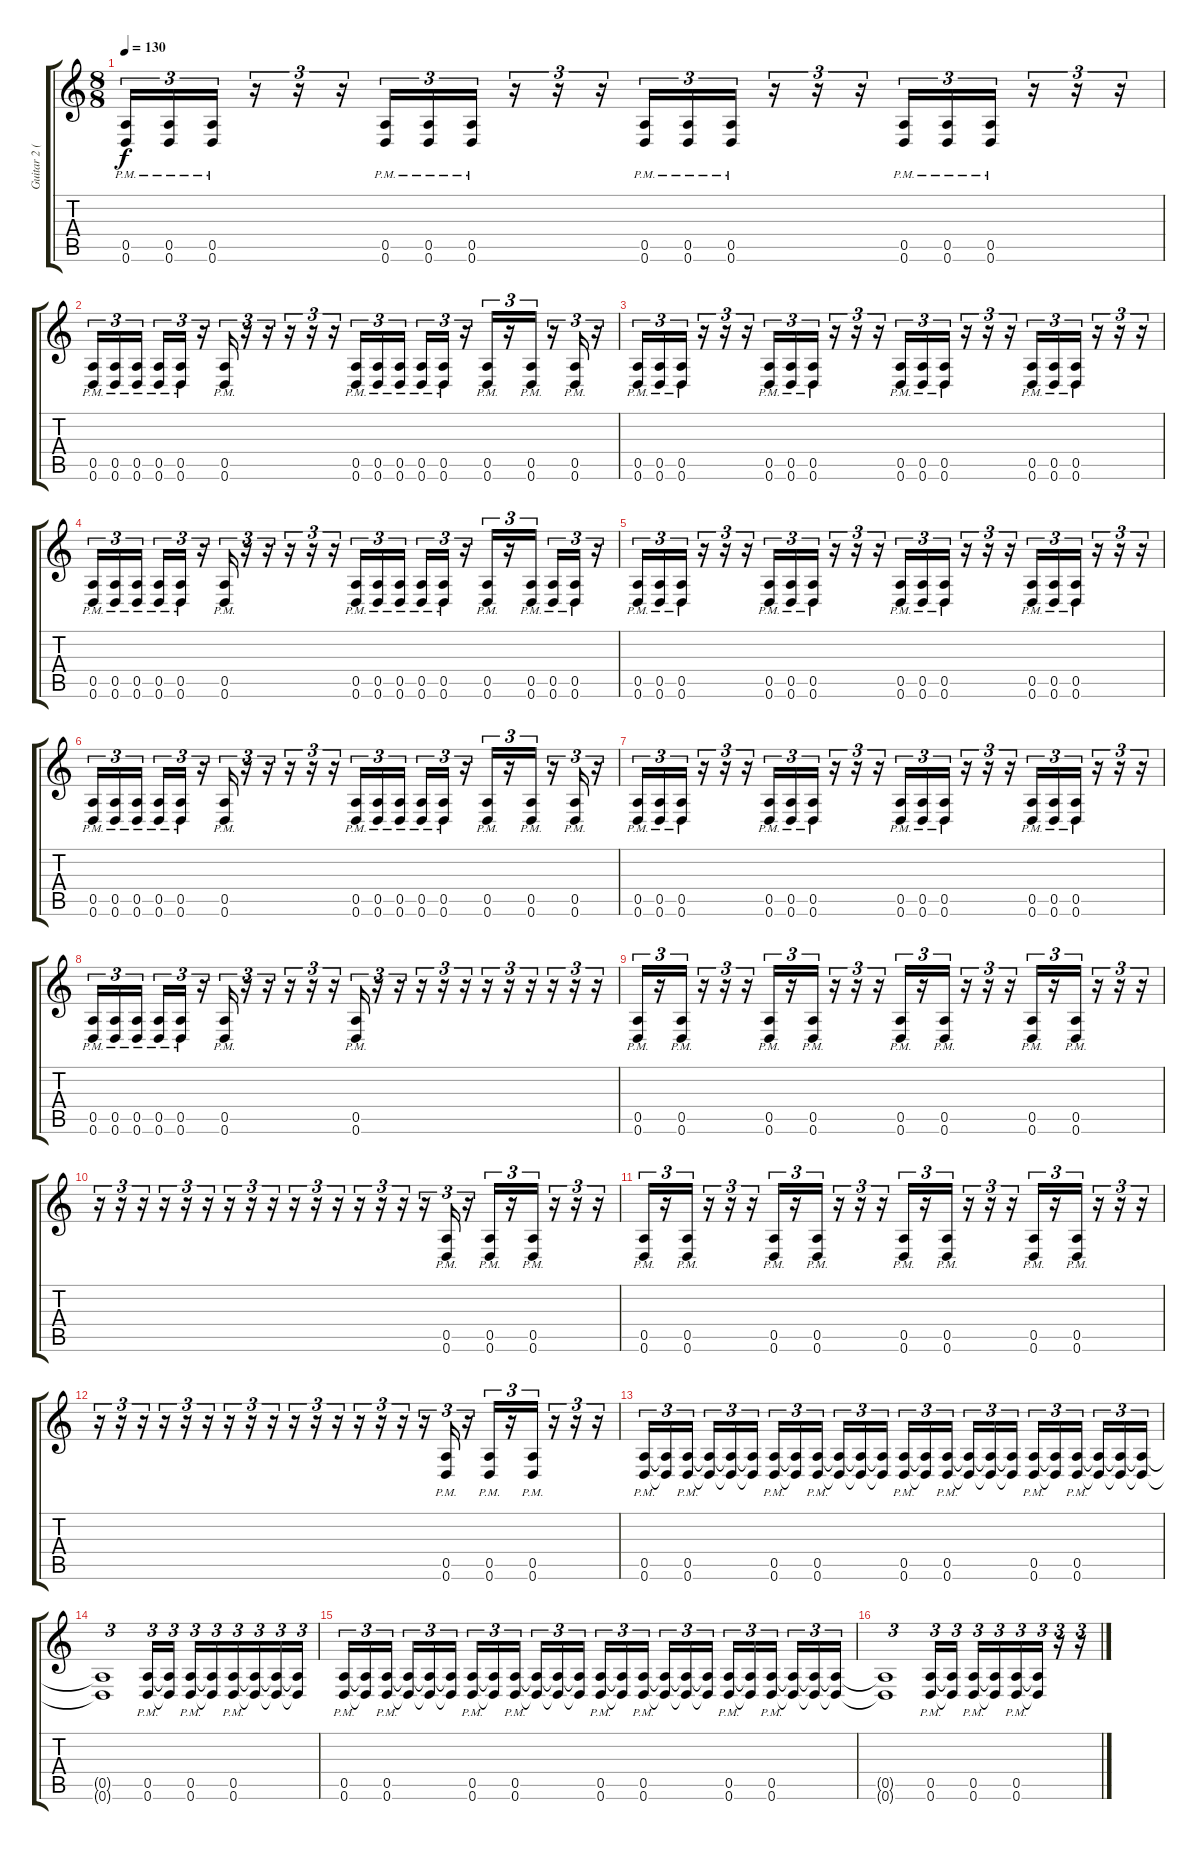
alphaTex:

\track ("Guitar 2 (left speaker)" "Guitar 2 (") {instrument distortionguitar}
\staff {score tabs}
\tuning (E4 B3 G3 D3 A2 D2) {hide}
\ts (8 8)
\tempo 130
\clef g2
\ks c
(0.5{pm} 0.6{pm}).16{tu (3 2) dy f} (0.5{pm} 0.6{pm}).16{tu (3 2)} (0.5{pm} 0.6{pm}).16{tu (3 2)} r.16{tu (3 2)} r.16{tu (3 2)} r.16{tu (3 2)} (0.5{pm} 0.6{pm}).16{tu (3 2)} (0.5{pm} 0.6{pm}).16{tu (3 2)} (0.5{pm} 0.6{pm}).16{tu (3 2)} r.16{tu (3 2)} r.16{tu (3 2)} r.16{tu (3 2)} (0.5{pm} 0.6{pm}).16{tu (3 2)} (0.5{pm} 0.6{pm}).16{tu (3 2)} (0.5{pm} 0.6{pm}).16{tu (3 2)} r.16{tu (3 2)} r.16{tu (3 2)} r.16{tu (3 2)} (0.5{pm} 0.6{pm}).16{tu (3 2)} (0.5{pm} 0.6{pm}).16{tu (3 2)} (0.5{pm} 0.6{pm}).16{tu (3 2)} r.16{tu (3 2)} r.16{tu (3 2)} r.16{tu (3 2)} |
(0.5{pm} 0.6{pm}).16{tu (3 2)} (0.5{pm} 0.6{pm}).16{tu (3 2)} (0.5{pm} 0.6{pm}).16{tu (3 2)} (0.5{pm} 0.6{pm}).16{tu (3 2)} (0.5{pm} 0.6{pm}).16{tu (3 2)} r.16{tu (3 2)} (0.5{pm} 0.6{pm}).16{tu (3 2)} r.16{tu (3 2)} r.16{tu (3 2)} r.16{tu (3 2)} r.16{tu (3 2)} r.16{tu (3 2)} (0.5{pm} 0.6{pm}).16{tu (3 2)} (0.5{pm} 0.6{pm}).16{tu (3 2)} (0.5{pm} 0.6{pm}).16{tu (3 2)} (0.5{pm} 0.6{pm}).16{tu (3 2)} (0.5{pm} 0.6{pm}).16{tu (3 2)} r.16{tu (3 2)} (0.5{pm} 0.6{pm}).16{tu (3 2)} r.16{tu (3 2)} (0.5{pm} 0.6{pm}).16{tu (3 2)} r.16{tu (3 2)} (0.5{pm} 0.6{pm}).16{tu (3 2)} r.16{tu (3 2)} |
(0.5{pm} 0.6{pm}).16{tu (3 2)} (0.5{pm} 0.6{pm}).16{tu (3 2)} (0.5{pm} 0.6{pm}).16{tu (3 2)} r.16{tu (3 2)} r.16{tu (3 2)} r.16{tu (3 2)} (0.5{pm} 0.6{pm}).16{tu (3 2)} (0.5{pm} 0.6{pm}).16{tu (3 2)} (0.5{pm} 0.6{pm}).16{tu (3 2)} r.16{tu (3 2)} r.16{tu (3 2)} r.16{tu (3 2)} (0.5{pm} 0.6{pm}).16{tu (3 2)} (0.5{pm} 0.6{pm}).16{tu (3 2)} (0.5{pm} 0.6{pm}).16{tu (3 2)} r.16{tu (3 2)} r.16{tu (3 2)} r.16{tu (3 2)} (0.5{pm} 0.6{pm}).16{tu (3 2)} (0.5{pm} 0.6{pm}).16{tu (3 2)} (0.5{pm} 0.6{pm}).16{tu (3 2)} r.16{tu (3 2)} r.16{tu (3 2)} r.16{tu (3 2)} |
(0.5{pm} 0.6{pm}).16{tu (3 2)} (0.5{pm} 0.6{pm}).16{tu (3 2)} (0.5{pm} 0.6{pm}).16{tu (3 2)} (0.5{pm} 0.6{pm}).16{tu (3 2)} (0.5{pm} 0.6{pm}).16{tu (3 2)} r.16{tu (3 2)} (0.5{pm} 0.6{pm}).16{tu (3 2)} r.16{tu (3 2)} r.16{tu (3 2)} r.16{tu (3 2)} r.16{tu (3 2)} r.16{tu (3 2)} (0.5{pm} 0.6{pm}).16{tu (3 2)} (0.5{pm} 0.6{pm}).16{tu (3 2)} (0.5{pm} 0.6{pm}).16{tu (3 2)} (0.5{pm} 0.6{pm}).16{tu (3 2)} (0.5{pm} 0.6{pm}).16{tu (3 2)} r.16{tu (3 2)} (0.5{pm} 0.6{pm}).16{tu (3 2)} r.16{tu (3 2)} (0.5{pm} 0.6{pm}).16{tu (3 2)} (0.5{pm} 0.6{pm}).16{tu (3 2)} (0.5{pm} 0.6{pm}).16{tu (3 2)} r.16{tu (3 2)} |
(0.5{pm} 0.6{pm}).16{tu (3 2)} (0.5{pm} 0.6{pm}).16{tu (3 2)} (0.5{pm} 0.6{pm}).16{tu (3 2)} r.16{tu (3 2)} r.16{tu (3 2)} r.16{tu (3 2)} (0.5{pm} 0.6{pm}).16{tu (3 2)} (0.5{pm} 0.6{pm}).16{tu (3 2)} (0.5{pm} 0.6{pm}).16{tu (3 2)} r.16{tu (3 2)} r.16{tu (3 2)} r.16{tu (3 2)} (0.5{pm} 0.6{pm}).16{tu (3 2)} (0.5{pm} 0.6{pm}).16{tu (3 2)} (0.5{pm} 0.6{pm}).16{tu (3 2)} r.16{tu (3 2)} r.16{tu (3 2)} r.16{tu (3 2)} (0.5{pm} 0.6{pm}).16{tu (3 2)} (0.5{pm} 0.6{pm}).16{tu (3 2)} (0.5{pm} 0.6{pm}).16{tu (3 2)} r.16{tu (3 2)} r.16{tu (3 2)} r.16{tu (3 2)} |
(0.5{pm} 0.6{pm}).16{tu (3 2)} (0.5{pm} 0.6{pm}).16{tu (3 2)} (0.5{pm} 0.6{pm}).16{tu (3 2)} (0.5{pm} 0.6{pm}).16{tu (3 2)} (0.5{pm} 0.6{pm}).16{tu (3 2)} r.16{tu (3 2)} (0.5{pm} 0.6{pm}).16{tu (3 2)} r.16{tu (3 2)} r.16{tu (3 2)} r.16{tu (3 2)} r.16{tu (3 2)} r.16{tu (3 2)} (0.5{pm} 0.6{pm}).16{tu (3 2)} (0.5{pm} 0.6{pm}).16{tu (3 2)} (0.5{pm} 0.6{pm}).16{tu (3 2)} (0.5{pm} 0.6{pm}).16{tu (3 2)} (0.5{pm} 0.6{pm}).16{tu (3 2)} r.16{tu (3 2)} (0.5{pm} 0.6{pm}).16{tu (3 2)} r.16{tu (3 2)} (0.5{pm} 0.6{pm}).16{tu (3 2)} r.16{tu (3 2)} (0.5{pm} 0.6{pm}).16{tu (3 2)} r.16{tu (3 2)} |
(0.5{pm} 0.6{pm}).16{tu (3 2)} (0.5{pm} 0.6{pm}).16{tu (3 2)} (0.5{pm} 0.6{pm}).16{tu (3 2)} r.16{tu (3 2)} r.16{tu (3 2)} r.16{tu (3 2)} (0.5{pm} 0.6{pm}).16{tu (3 2)} (0.5{pm} 0.6{pm}).16{tu (3 2)} (0.5{pm} 0.6{pm}).16{tu (3 2)} r.16{tu (3 2)} r.16{tu (3 2)} r.16{tu (3 2)} (0.5{pm} 0.6{pm}).16{tu (3 2)} (0.5{pm} 0.6{pm}).16{tu (3 2)} (0.5{pm} 0.6{pm}).16{tu (3 2)} r.16{tu (3 2)} r.16{tu (3 2)} r.16{tu (3 2)} (0.5{pm} 0.6{pm}).16{tu (3 2)} (0.5{pm} 0.6{pm}).16{tu (3 2)} (0.5{pm} 0.6{pm}).16{tu (3 2)} r.16{tu (3 2)} r.16{tu (3 2)} r.16{tu (3 2)} |
(0.5{pm} 0.6{pm}).16{tu (3 2)} (0.5{pm} 0.6{pm}).16{tu (3 2)} (0.5{pm} 0.6{pm}).16{tu (3 2)} (0.5{pm} 0.6{pm}).16{tu (3 2)} (0.5{pm} 0.6{pm}).16{tu (3 2)} r.16{tu (3 2)} (0.5{pm} 0.6{pm}).16{tu (3 2)} r.16{tu (3 2)} r.16{tu (3 2)} r.16{tu (3 2)} r.16{tu (3 2)} r.16{tu (3 2)} (0.5{pm} 0.6{pm}).16{tu (3 2)} r.16{tu (3 2)} r.16{tu (3 2)} r.16{tu (3 2)} r.16{tu (3 2)} r.16{tu (3 2)} r.16{tu (3 2)} r.16{tu (3 2)} r.16{tu (3 2)} r.16{tu (3 2)} r.16{tu (3 2)} r.16{tu (3 2)} |
(0.5{pm} 0.6{pm}).16{tu (3 2)} r.16{tu (3 2)} (0.5{pm} 0.6{pm}).16{tu (3 2)} r.16{tu (3 2)} r.16{tu (3 2)} r.16{tu (3 2)} (0.5{pm} 0.6{pm}).16{tu (3 2)} r.16{tu (3 2)} (0.5{pm} 0.6{pm}).16{tu (3 2)} r.16{tu (3 2)} r.16{tu (3 2)} r.16{tu (3 2)} (0.5{pm} 0.6{pm}).16{tu (3 2)} r.16{tu (3 2)} (0.5{pm} 0.6{pm}).16{tu (3 2)} r.16{tu (3 2)} r.16{tu (3 2)} r.16{tu (3 2)} (0.5{pm} 0.6{pm}).16{tu (3 2)} r.16{tu (3 2)} (0.5{pm} 0.6{pm}).16{tu (3 2)} r.16{tu (3 2)} r.16{tu (3 2)} r.16{tu (3 2)} |
r.16{tu (3 2)} r.16{tu (3 2)} r.16{tu (3 2)} r.16{tu (3 2)} r.16{tu (3 2)} r.16{tu (3 2)} r.16{tu (3 2)} r.16{tu (3 2)} r.16{tu (3 2)} r.16{tu (3 2)} r.16{tu (3 2)} r.16{tu (3 2)} r.16{tu (3 2)} r.16{tu (3 2)} r.16{tu (3 2)} r.16{tu (3 2)} (0.5{pm} 0.6{pm}).16{tu (3 2)} r.16{tu (3 2)} (0.5{pm} 0.6{pm}).16{tu (3 2)} r.16{tu (3 2)} (0.5{pm} 0.6{pm}).16{tu (3 2)} r.16{tu (3 2)} r.16{tu (3 2)} r.16{tu (3 2)} |
(0.5{pm} 0.6{pm}).16{tu (3 2)} r.16{tu (3 2)} (0.5{pm} 0.6{pm}).16{tu (3 2)} r.16{tu (3 2)} r.16{tu (3 2)} r.16{tu (3 2)} (0.5{pm} 0.6{pm}).16{tu (3 2)} r.16{tu (3 2)} (0.5{pm} 0.6{pm}).16{tu (3 2)} r.16{tu (3 2)} r.16{tu (3 2)} r.16{tu (3 2)} (0.5{pm} 0.6{pm}).16{tu (3 2)} r.16{tu (3 2)} (0.5{pm} 0.6{pm}).16{tu (3 2)} r.16{tu (3 2)} r.16{tu (3 2)} r.16{tu (3 2)} (0.5{pm} 0.6{pm}).16{tu (3 2)} r.16{tu (3 2)} (0.5{pm} 0.6{pm}).16{tu (3 2)} r.16{tu (3 2)} r.16{tu (3 2)} r.16{tu (3 2)} |
r.16{tu (3 2)} r.16{tu (3 2)} r.16{tu (3 2)} r.16{tu (3 2)} r.16{tu (3 2)} r.16{tu (3 2)} r.16{tu (3 2)} r.16{tu (3 2)} r.16{tu (3 2)} r.16{tu (3 2)} r.16{tu (3 2)} r.16{tu (3 2)} r.16{tu (3 2)} r.16{tu (3 2)} r.16{tu (3 2)} r.16{tu (3 2)} (0.5{pm} 0.6{pm}).16{tu (3 2)} r.16{tu (3 2)} (0.5{pm} 0.6{pm}).16{tu (3 2)} r.16{tu (3 2)} (0.5{pm} 0.6{pm}).16{tu (3 2)} r.16{tu (3 2)} r.16{tu (3 2)} r.16{tu (3 2)} |
(0.5{pm} 0.6{pm}).16{tu (3 2)} (0.5{t} 0.6{t}).16{tu (3 2)} (0.5{pm} 0.6{pm}).16{tu (3 2)} (0.5{t} 0.6{t}).16{tu (3 2)} (0.5{t} 0.6{t}).16{tu (3 2)} (0.5{t} 0.6{t}).16{tu (3 2)} (0.5{pm} 0.6{pm}).16{tu (3 2)} (0.5{t} 0.6{t}).16{tu (3 2)} (0.5{pm} 0.6{pm}).16{tu (3 2)} (0.5{t} 0.6{t}).16{tu (3 2)} (0.5{t} 0.6{t}).16{tu (3 2)} (0.5{t} 0.6{t}).16{tu (3 2)} (0.5{pm} 0.6{pm}).16{tu (3 2)} (0.5{t} 0.6{t}).16{tu (3 2)} (0.5{pm} 0.6{pm}).16{tu (3 2)} (0.5{t} 0.6{t}).16{tu (3 2)} (0.5{t} 0.6{t}).16{tu (3 2)} (0.5{t} 0.6{t}).16{tu (3 2)} (0.5{pm} 0.6{pm}).16{tu (3 2)} (0.5{t} 0.6{t}).16{tu (3 2)} (0.5{pm} 0.6{pm}).16{tu (3 2)} (0.5{t} 0.6{t}).16{tu (3 2)} (0.5{t} 0.6{t}).16{tu (3 2)} (0.5{t} 0.6{t}).16{tu (3 2)} |
(0.5{t} 0.6{t}).1{tu (3 2)} (0.5{pm} 0.6{pm}).16{tu (3 2)} (0.5{t} 0.6{t}).16{tu (3 2)} (0.5{pm} 0.6{pm}).16{tu (3 2)} (0.5{t} 0.6{t}).16{tu (3 2)} (0.5{pm} 0.6{pm}).16{tu (3 2)} (0.5{t} 0.6{t}).16{tu (3 2)} (0.5{t} 0.6{t}).16{tu (3 2)} (0.5{t} 0.6{t}).16{tu (3 2)} |
(0.5{pm} 0.6{pm}).16{tu (3 2)} (0.5{t} 0.6{t}).16{tu (3 2)} (0.5{pm} 0.6{pm}).16{tu (3 2)} (0.5{t} 0.6{t}).16{tu (3 2)} (0.5{t} 0.6{t}).16{tu (3 2)} (0.5{t} 0.6{t}).16{tu (3 2)} (0.5{pm} 0.6{pm}).16{tu (3 2)} (0.5{t} 0.6{t}).16{tu (3 2)} (0.5{pm} 0.6{pm}).16{tu (3 2)} (0.5{t} 0.6{t}).16{tu (3 2)} (0.5{t} 0.6{t}).16{tu (3 2)} (0.5{t} 0.6{t}).16{tu (3 2)} (0.5{pm} 0.6{pm}).16{tu (3 2)} (0.5{t} 0.6{t}).16{tu (3 2)} (0.5{pm} 0.6{pm}).16{tu (3 2)} (0.5{t} 0.6{t}).16{tu (3 2)} (0.5{t} 0.6{t}).16{tu (3 2)} (0.5{t} 0.6{t}).16{tu (3 2)} (0.5{pm} 0.6{pm}).16{tu (3 2)} (0.5{t} 0.6{t}).16{tu (3 2)} (0.5{pm} 0.6{pm}).16{tu (3 2)} (0.5{t} 0.6{t}).16{tu (3 2)} (0.5{t} 0.6{t}).16{tu (3 2)} (0.5{t} 0.6{t}).16{tu (3 2)} |
(0.5{t} 0.6{t}).1{tu (3 2)} (0.5{pm} 0.6{pm}).16{tu (3 2)} (0.5{t} 0.6{t}).16{tu (3 2)} (0.5{pm} 0.6{pm}).16{tu (3 2)} (0.5{t} 0.6{t}).16{tu (3 2)} (0.5{pm} 0.6{pm}).16{tu (3 2)} (0.5{t} 0.6{t}).16{tu (3 2)} r.16{tu (3 2)} r.16{tu (3 2)}
